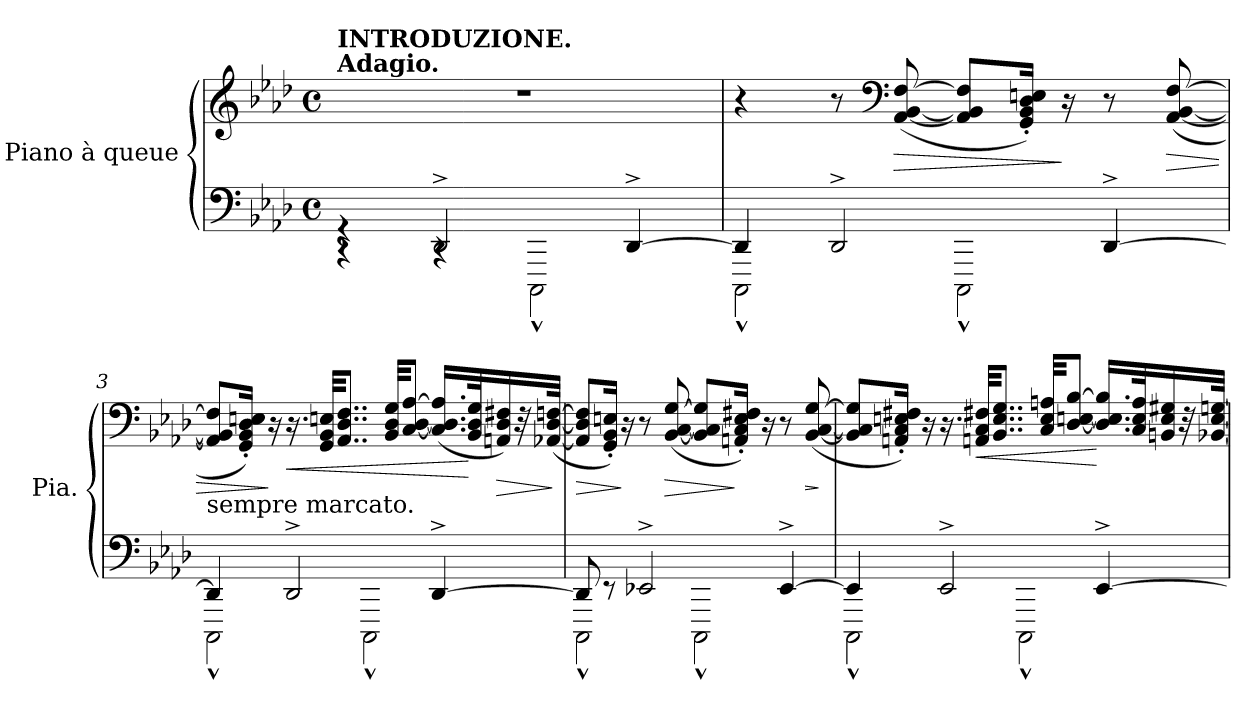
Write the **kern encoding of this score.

**kern	**kern	**dynam
*part1	*part1	*part1
*staff2	*staff1	*staff1/2
*I"Piano à queue	*	*
*I'Pia.	*	*
*clefF4	*clefG2	*
*k[b-e-a-d-]	*k[b-e-a-d-]	*
*M4/4	*M4/4	*
*met(c)	*met(c)	*
=1	=1	=1
*^	*	*
!	!	!LO:TX:a:B:t=Adagio.	!
!	!	!LO:TX:a:B:t=INTRODUZIONE.	!
!	!	!	!LO:DY:b
4rGG	4rCC	1r	other-dynamics
2DD-^/	4rCC	.	.
.	2CCC^^\	.	.
[4DD-^/	.	.	.
=2	=2	=2	=2
4DD-/]	2CCC^^\	4r	.
2DD-^/	.	8r	.
*	*	*clefF4	*
!	!	!	!LO:HP:b
.	.	([8AA-/ [8BB-/ [8F/	>
.	2CCC^^\	8AA-/] 8BB-/] 8F/]L	.
.	.	16GG/' 16BB-/' 16D-/' 16En/'Jk)	.
.	.	16r	]
[4DD-^/	.	8r	.
!	!	!	!LO:HP:b
.	.	([8AA-/ [8BB-/ [8F/	>
=3	=3	=3	=3
!LO:TX:a:t=sempre marcato.	!	!	!
4DD-/]	2CCC^^\	8AA-/] 8BB-/] 8F/]L	.
.	.	16GG/' 16BB-/' 16D-/' 16En/'Jk)	.
.	.	16r	]
!	!	!	!LO:HP:b
2DD-^/	.	16.r	<
.	.	32GG/ 32BB-/ 32En/KKL	.
.	.	8..AA-/ 8..D-/ 8..F/J	.
.	2CCC^^\	.	.
.	.	32BB-/ 32D-/ 32G/KKL	.
.	.	[8C/ [8D-/ [8A-/J	.
[4DD-^/	.	(16.C/] 16.D-/] 16.A-/]LL	.
.	.	32BB-/ 32D-/ 32G/K	[
!	!	!	!LO:HP:b
.	.	16AAn/ 16D-/ 16F#X/)	>
.	.	32r	.
.	.	([32AA-X/ [32D-/ [32Fn/JJk	.
*v	*v	*	*
.	.	]
!!LO:LB:g=z
=4	=4	=4
*^	*	*
!	!	!	!LO:HP:b
8DD-/]	2CCC^^\	8AA-/] 8D-/] 8F/]L	>
8rEE	.	16GG/' 16BB-/' 16En/'Jk)	.
.	.	16r	]
2EE-X^/	.	8r	.
!	!	!	!LO:HP:b
.	.	([8BB-/ [8C/ [8G/	>
.	2CCC^^\	8BB-/] 8C/] 8G/]L	.
.	.	16AAn/' 16C/' 16E/' 16F#X/'Jk)	]
.	.	16r	.
[4EE-^/	.	8r	.
!	!	!	!LO:HP:b
.	.	([8BB-/ [8C/ [8G/	>
*v	*v	*	*
.	.	]
=5	=5	=5
*^	*	*
4EE-/]	2CCC^^\	8BB-/] 8C/] 8G/]L	.
.	.	16AAn/' 16C/' 16En/' 16F#X/'Jk)	.
.	.	16r	.
2EE-^/	.	16.r	.
!	!	!	!LO:HP:b
.	.	32AAn/ 32C/ 32F#X/KKL	<
.	.	8..BB-/ 8..E/ 8..G/J	.
.	2CCC^^\	.	.
.	.	32C/ 32E/ 32An/KKL	.
.	.	[8D-/ [8En/ [8B-/J	.
[4EE-^/	.	16.D-/] 16.E/] 16.B-/]LL	[
.	.	32C/ 32E/ 32A/K	.
.	.	16BBn/ 16E/ 16G#X/	.
.	.	32r	.
.	.	[32BB-X/ [32E/ [32Gn/JJk	.
*v	*v	*	*
=	=	=
*-	*-	*-
